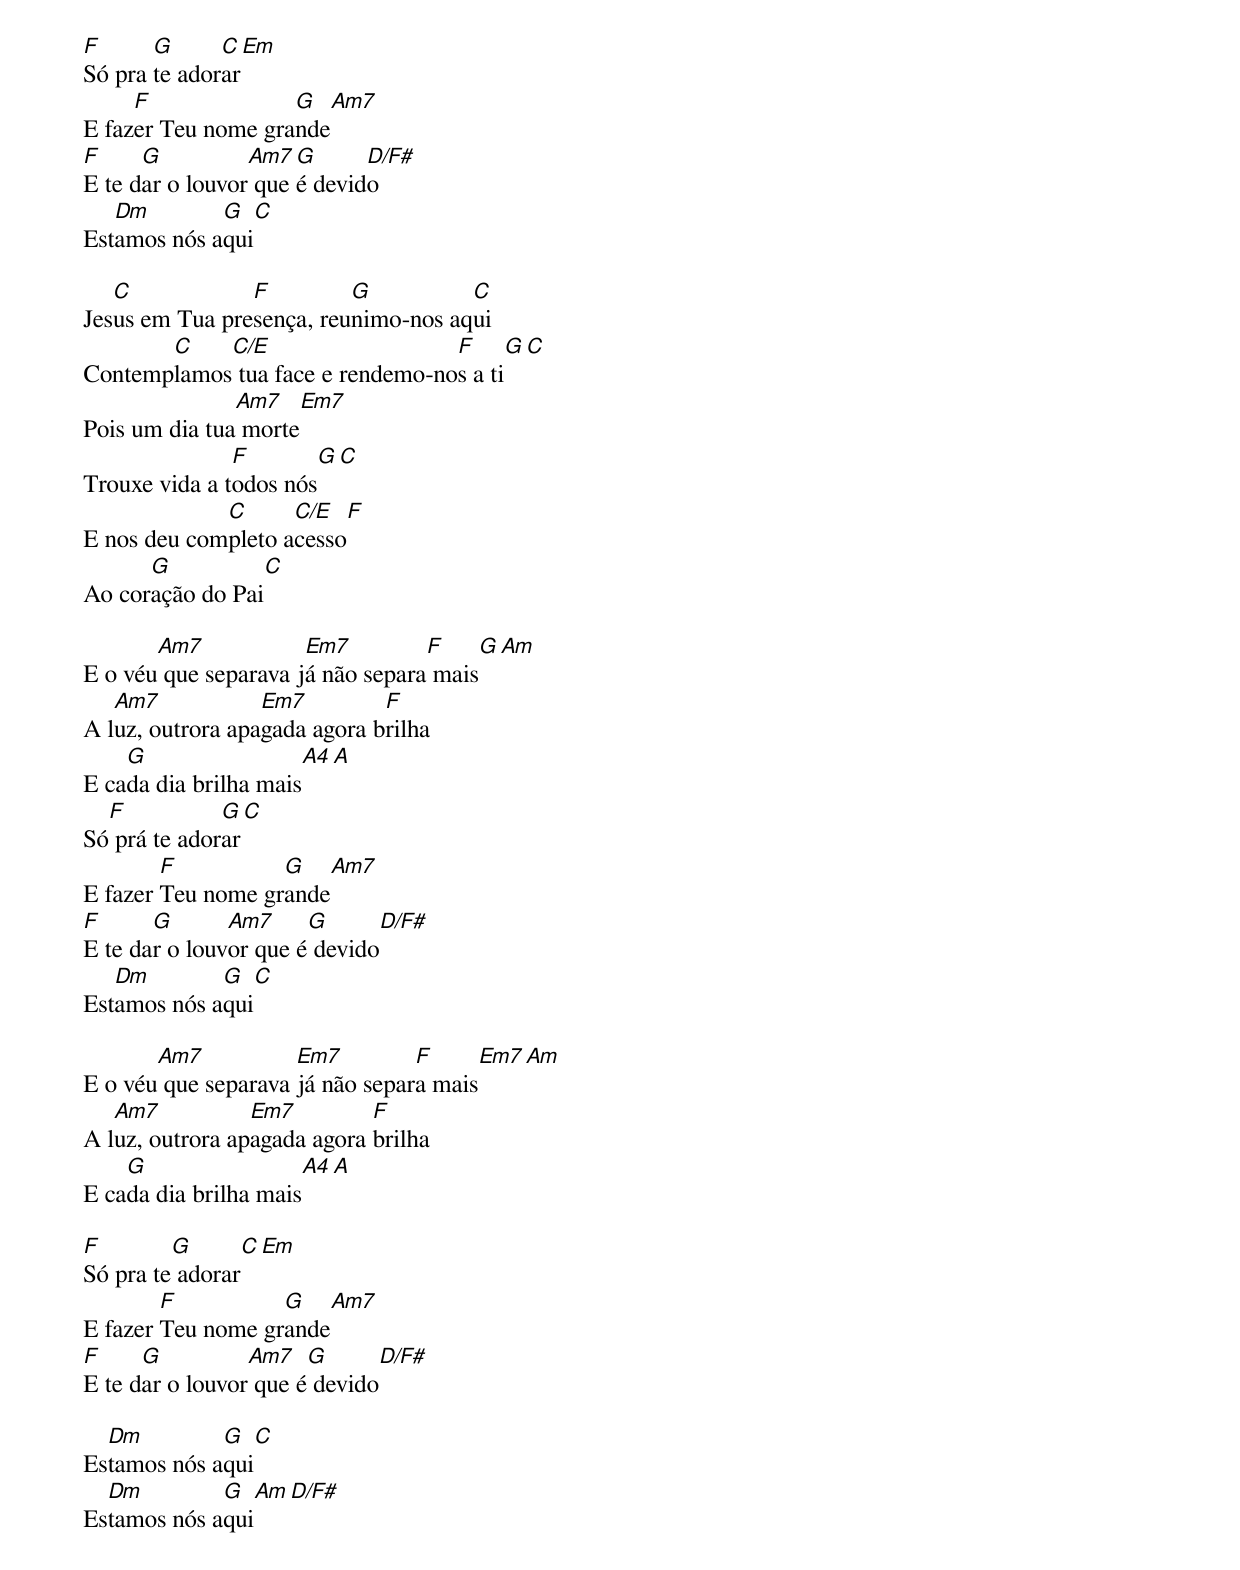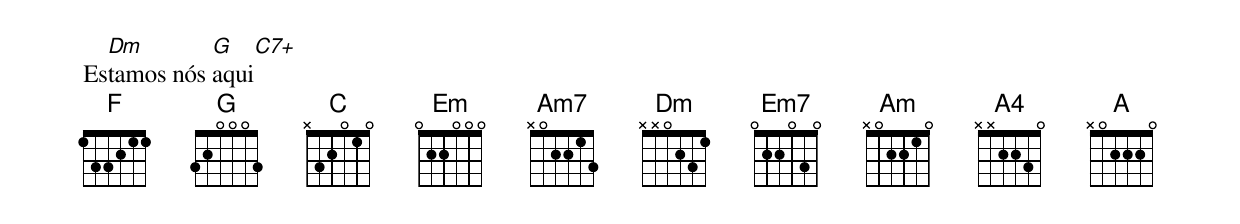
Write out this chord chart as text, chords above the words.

F      G      C          Em
Só pra te adorar
     F              G      Am7
E fazer Teu nome grande
F     G          Am7  G      D/F#
E te dar o louvor que é devido
   Dm        G       C
Estamos nós aqui

   C            F         G          C
Jesus em Tua presença, reunimo-nos aqui
       C    C/E                   F         G              C
Contemplamos tua face e rendemo-nos a ti
               Am7    Em7
Pois um dia tua morte
               F        G     C
Trouxe vida a todos nós
             C      C/E         F
E nos deu completo acesso
      G                 C
Ao coração do Pai

       Am7            Em7         F      G     Am
E o véu que separava já não separa mais
   Am7            Em7         F
A luz, outrora apagada agora brilha
    G                       A4  A
E cada dia brilha mais
  F           G     C
Só prá te adorar
        F          G        Am7
E fazer Teu nome grande
F      G       Am7     G      D/F#
E te dar o louvor que é devido
   Dm        G      C
Estamos nós aqui

       Am7           Em7         F      Em7    Am
E o véu que separava já não separa mais
   Am7           Em7         F
A luz, outrora apagada agora brilha
    G                      A4  A
E cada dia brilha mais

F        G      C      Em
Só pra te adorar
        F          G        Am7
E fazer Teu nome grande
F     G          Am7   G      D/F#
E te dar o louvor que é devido

  Dm         G    C
Estamos nós aqui
  Dm         G    Am   D/F#
Estamos nós aqui
  Dm        G      C7+
Estamos nós aqui
